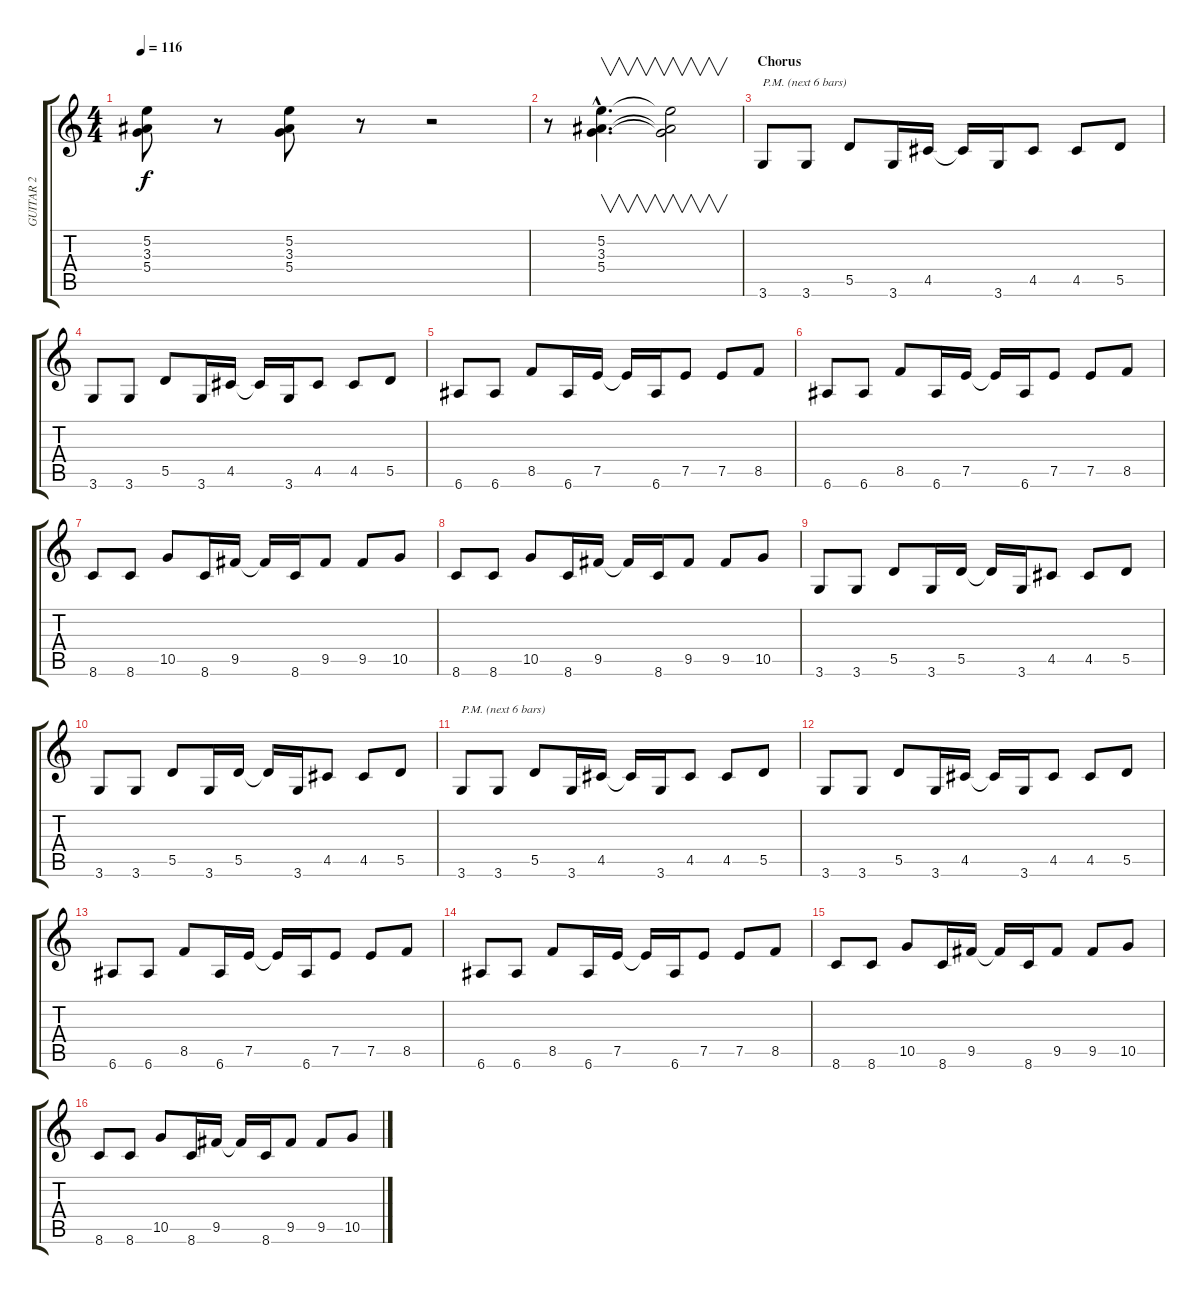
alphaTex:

\track ("GUITAR 2" "GUITAR 2") {instrument distortionguitar}
\staff {score tabs}
\tuning (E4 B3 G3 D3 A2 E2) {hide}
\ts (4 4)
\tempo 116
\clef g2
\ks c
(5.2 3.3 5.4).8{dy f} r.8 (5.2 3.3 5.4).8 r.8 r.2 |
r.8 (5.2{hac} 3.3{hac} 5.4{hac}).4{v d} (5.2{t} 3.3{t} 5.4{t}).2{v} |
\section ("" "Chorus")
3.6.8{txt "P.M. (next 6 bars)"} 3.6.8 5.5.8 3.6.16 4.5.16 4.5{t}.16 3.6.16 4.5.8 4.5.8 5.5.8 |
3.6.8 3.6.8 5.5.8 3.6.16 4.5.16 4.5{t}.16 3.6.16 4.5.8 4.5.8 5.5.8 |
6.6.8 6.6.8 8.5.8 6.6.16 7.5.16 7.5{t}.16 6.6.16 7.5.8 7.5.8 8.5.8 |
6.6.8 6.6.8 8.5.8 6.6.16 7.5.16 7.5{t}.16 6.6.16 7.5.8 7.5.8 8.5.8 |
8.6.8 8.6.8 10.5.8 8.6.16 9.5.16 9.5{t}.16 8.6.16 9.5.8 9.5.8 10.5.8 |
8.6.8 8.6.8 10.5.8 8.6.16 9.5.16 9.5{t}.16 8.6.16 9.5.8 9.5.8 10.5.8 |
3.6.8 3.6.8 5.5.8 3.6.16 5.5.16 5.5{t}.16 3.6.16 4.5.8 4.5.8 5.5.8 |
3.6.8 3.6.8 5.5.8 3.6.16 5.5.16 5.5{t}.16 3.6.16 4.5.8 4.5.8 5.5.8 |
3.6.8{txt "P.M. (next 6 bars)"} 3.6.8 5.5.8 3.6.16 4.5.16 4.5{t}.16 3.6.16 4.5.8 4.5.8 5.5.8 |
3.6.8 3.6.8 5.5.8 3.6.16 4.5.16 4.5{t}.16 3.6.16 4.5.8 4.5.8 5.5.8 |
6.6.8 6.6.8 8.5.8 6.6.16 7.5.16 7.5{t}.16 6.6.16 7.5.8 7.5.8 8.5.8 |
6.6.8 6.6.8 8.5.8 6.6.16 7.5.16 7.5{t}.16 6.6.16 7.5.8 7.5.8 8.5.8 |
8.6.8 8.6.8 10.5.8 8.6.16 9.5.16 9.5{t}.16 8.6.16 9.5.8 9.5.8 10.5.8 |
8.6.8 8.6.8 10.5.8 8.6.16 9.5.16 9.5{t}.16 8.6.16 9.5.8 9.5.8 10.5.8
